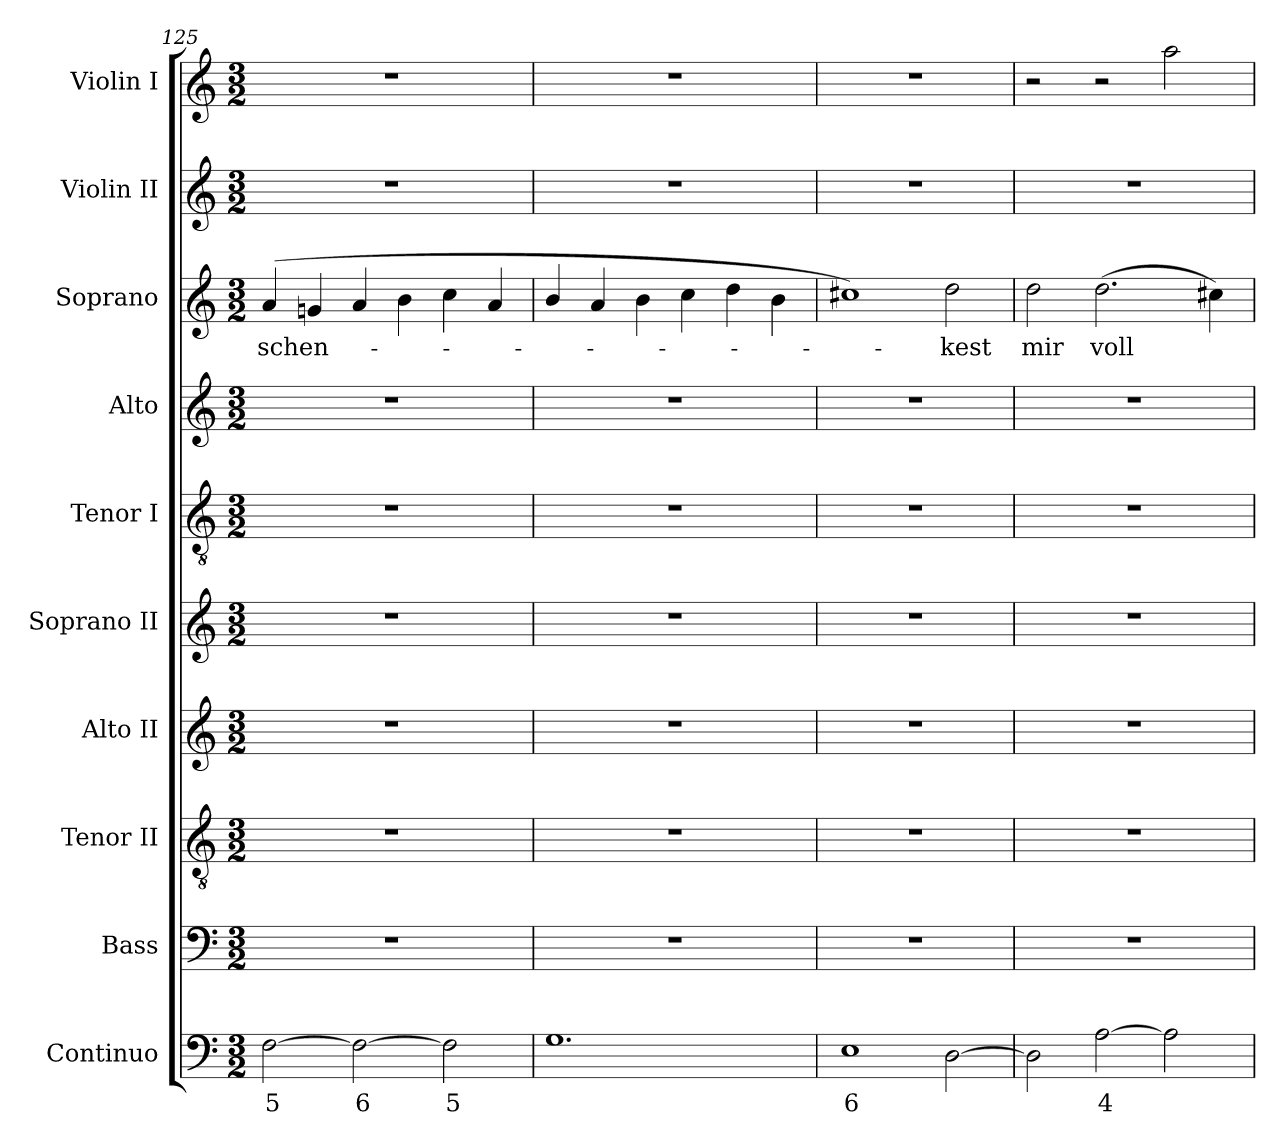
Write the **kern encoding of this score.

**kern	**text	**kern	**kern	**kern	**kern	**kern	**kern	**kern	**text	**kern	**kern
*part10	*part10	*part9	*part8	*part7	*part6	*part5	*part4	*part3	*part3	*part2	*part1
*staff10	*staff10	*staff9	*staff8	*staff7	*staff6	*staff5	*staff4	*staff3	*staff3	*staff2	*staff1
*I"Continuo	*	*I"Bass	*I"Tenor II	*I"Alto II	*I"Soprano II	*I"Tenor I	*I"Alto	*I"Soprano	*	*I"Violin II	*I"Violin I
*	*	*I'B	*I'T	*I'A	*I'S	*I'T	*I'A	*I'S	*	*I'Vln	*I'Vln
*clefF4	*	*clefF4	*clefGv2	*clefG2	*clefG2	*clefGv2	*clefG2	*clefG2	*	*clefG2	*clefG2
*k[]	*	*k[]	*k[]	*k[]	*k[]	*k[]	*k[]	*k[]	*	*k[]	*k[]
*C:	*	*C:	*C:	*C:	*C:	*C:	*C:	*C:	*	*C:	*C:
*M3/2	*	*M3/2	*M3/2	*M3/2	*M3/2	*M3/2	*M3/2	*M3/2	*	*M3/2	*M3/2
=125	=125	=125	=125	=125	=125	=125	=125	=125	=125	=125	=125
!	!LO:LY:b	!	!	!	!	!	!	!	!LO:LY:b	!LO:N:vis=1	!LO:N:vis=1
[2F	5	1.r	1.r	1.r	1.r	1.r	1.r	(>4a	schen-	1.r	1.r
.	.	.	.	.	.	.	.	4gn	.	.	.
!	!LO:LY:b	!	!	!	!	!	!	!	!	!	!
2F_	6	.	.	.	.	.	.	4a	.	.	.
.	.	.	.	.	.	.	.	4b	.	.	.
!	!LO:LY:b	!	!	!	!	!	!	!	!	!	!
2F]	5	.	.	.	.	.	.	4cc	.	.	.
.	.	.	.	.	.	.	.	4a	.	.	.
=126	=126	=126	=126	=126	=126	=126	=126	=126	=126	=126	=126
!	!	!	!	!	!	!	!	!	!	!LO:N:vis=1	!LO:N:vis=1
1.G	.	1.r	1.r	1.r	1.r	1.r	1.r	4b/	.	1.r	1.r
.	.	.	.	.	.	.	.	4a	.	.	.
.	.	.	.	.	.	.	.	4b	.	.	.
.	.	.	.	.	.	.	.	4cc	.	.	.
.	.	.	.	.	.	.	.	4dd	.	.	.
.	.	.	.	.	.	.	.	4b	.	.	.
=127	=127	=127	=127	=127	=127	=127	=127	=127	=127	=127	=127
!	!LO:LY:b	!	!	!	!	!	!	!	!	!LO:N:vis=1	!LO:N:vis=1
1E	6	1.r	1.r	1.r	1.r	1.r	1.r	1cc#X)	.	1.r	1.r
!	!	!	!	!	!	!	!	!	!LO:LY:b	!	!
[2D	.	.	.	.	.	.	.	2dd	kest	.	.
=128	=128	=128	=128	=128	=128	=128	=128	=128	=128	=128	=128
!	!	!	!	!	!	!	!	!	!LO:LY:b	!LO:N:vis=1	!
2D]	.	1.r	1.r	1.r	1.r	1.r	1.r	2dd	mir	1.r	2r
!	!LO:LY:b	!	!	!	!	!	!	!	!LO:LY:b	!	!
[2A	4	.	.	.	.	.	.	(>2.dd	voll	.	2r
2A]	.	.	.	.	.	.	.	.	.	.	2aa
.	.	.	.	.	.	.	.	4cc#X)	.	.	.
=	=	=	=	=	=	=	=	=	=	=	=
*-	*-	*-	*-	*-	*-	*-	*-	*-	*-	*-	*-
